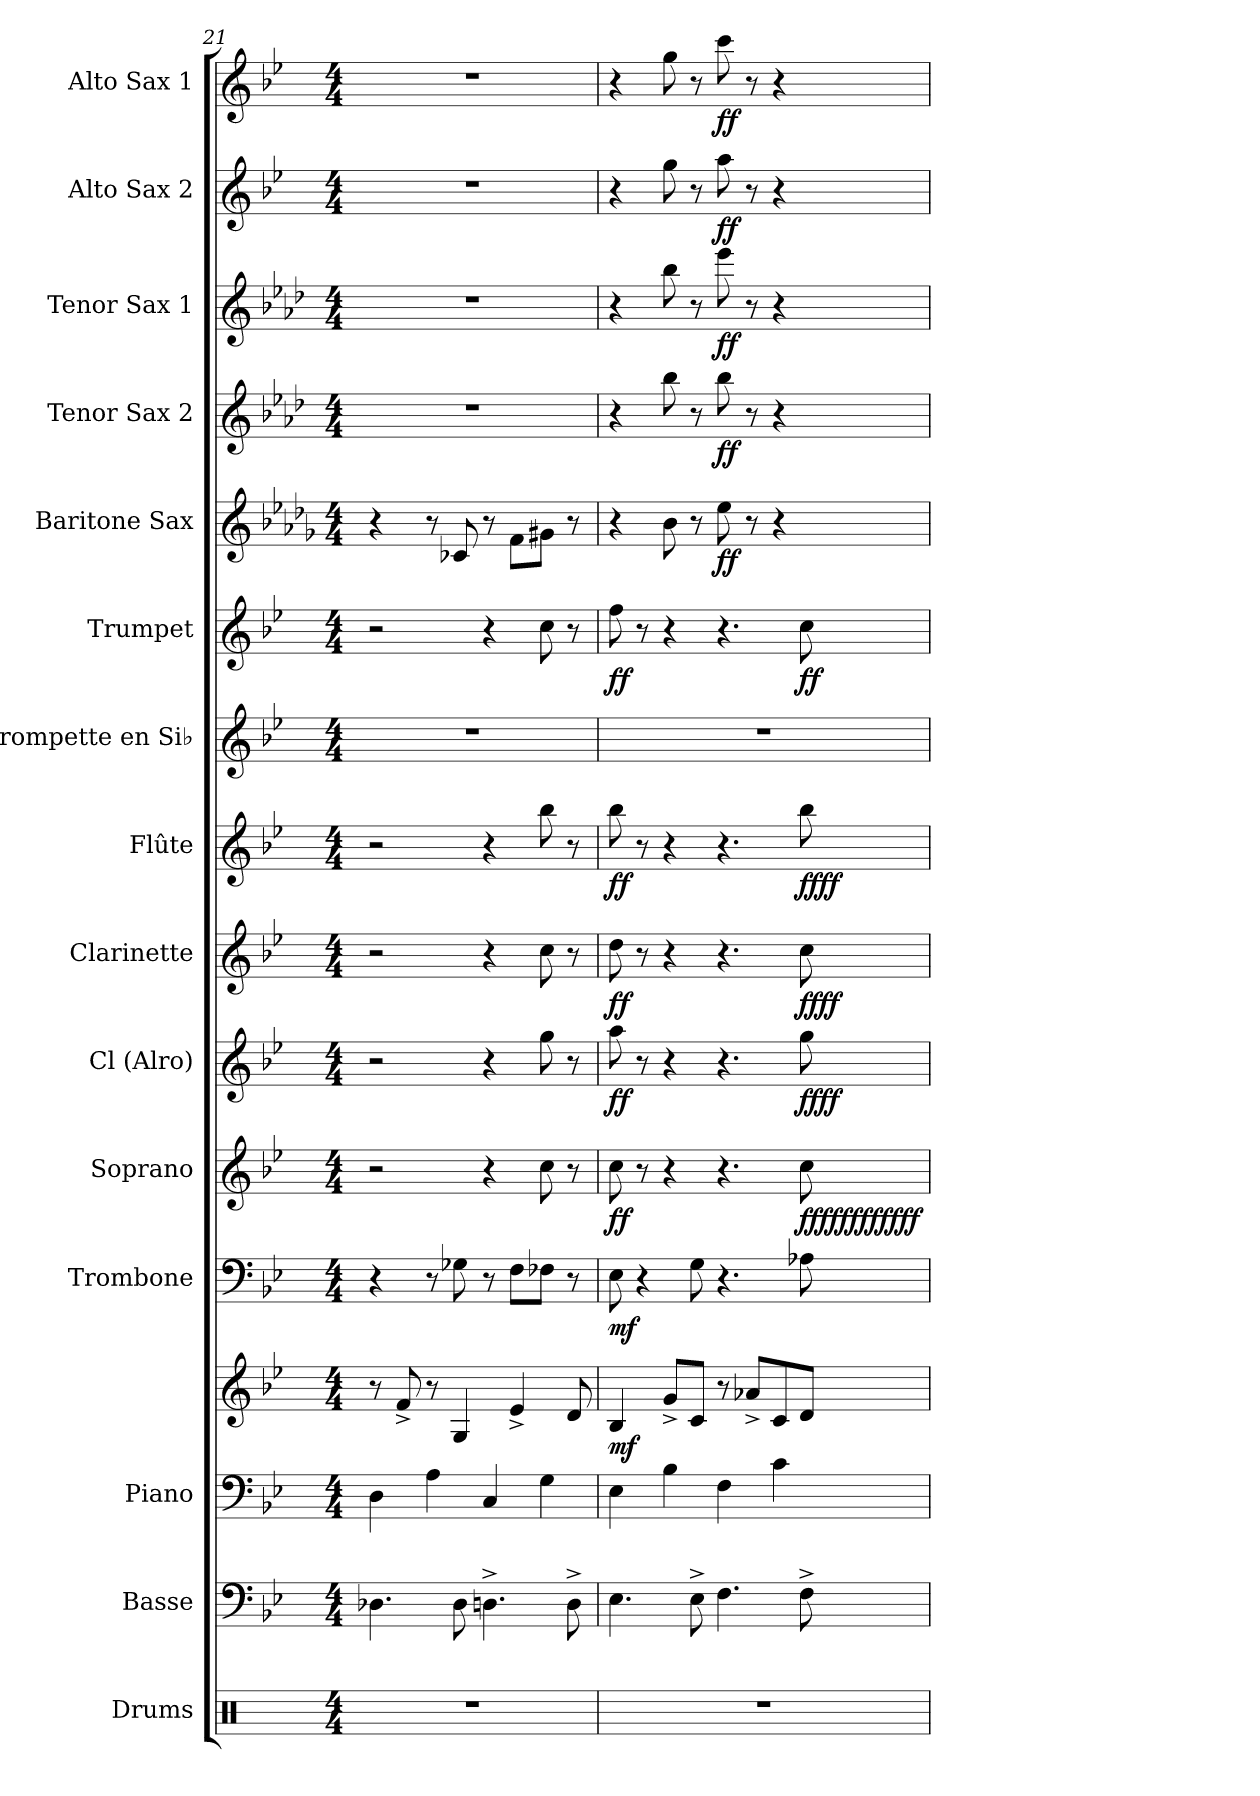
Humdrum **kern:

**kern	**kern	**kern	**kern	**dynam	**kern	**dynam	**kern	**dynam	**kern	**dynam	**kern	**dynam	**kern	**dynam	**kern	**kern	**dynam	**kern	**dynam	**kern	**dynam	**kern	**dynam	**kern	**dynam	**kern	**dynam
*part15	*part14	*part13	*part13	*part13	*part12	*part12	*part11	*part11	*part10	*part10	*part9	*part9	*part8	*part8	*part7	*part6	*part6	*part5	*part5	*part4	*part4	*part3	*part3	*part2	*part2	*part1	*part1
*staff16	*staff15	*staff14	*staff13	*staff13/14	*staff12	*staff12	*staff11	*staff11	*staff10	*staff10	*staff9	*staff9	*staff8	*staff8	*staff7	*staff6	*staff6	*staff5	*staff5	*staff4	*staff4	*staff3	*staff3	*staff2	*staff2	*staff1	*staff1
*I"Drums	*I"Basse	*I"Piano	*	*	*I"Trombone	*	*I"Soprano	*	*I"Cl (Alro)	*	*I"Clarinette	*	*I"Flûte	*	*I"Trompette en Si♭	*I"Trumpet	*	*I"Baritone Sax	*	*I"Tenor Sax 2	*	*I"Tenor Sax 1	*	*I"Alto Sax 2	*	*I"Alto Sax 1	*
*	*I'B	*I'P	*	*	*I'Tb	*	*I'Sop	*	*I'Cla	*	*I'Cl	*	*I'Fl.	*	*I'Tromp. Si♭	*I'Tp	*	*I'Bar	*	*	*	*	*	*I'Sa2	*	*I'Sa1	*
*clefX	*clefF4	*clefF4	*clefG2	*	*clefF4	*	*clefG2	*	*clefG2	*	*clefG2	*	*clefG2	*	*clefG2	*clefG2	*	*clefG2	*	*clefG2	*	*clefG2	*	*clefG2	*	*clefG2	*
*	*ITrd7c12	*	*	*	*	*	*ITrd1c2	*	*ITrd5c9	*	*ITrd1c2	*	*	*	*ITrd1c2	*ITrd1c2	*	*ITrd12c21	*	*ITrd8c14	*	*ITrd8c14	*	*ITrd5c9	*	*ITrd5c9	*
*k[]	*k[b-e-]	*k[b-e-]	*k[b-e-]	*	*k[b-e-]	*	*k[b-e-a-d-]	*	*k[b-e-a-d-g-]	*	*k[b-e-a-d-]	*	*k[b-e-]	*	*k[b-e-a-d-]	*k[b-e-a-d-]	*	*k[b-e-a-d-g-]	*	*k[b-e-a-d-]	*	*k[b-e-a-d-]	*	*k[b-e-a-d-g-]	*	*k[b-e-a-d-g-]	*
*M4/4	*M4/4	*M4/4	*M4/4	*	*M4/4	*	*M4/4	*	*M4/4	*	*M4/4	*	*M4/4	*	*M4/4	*M4/4	*	*M4/4	*	*M4/4	*	*M4/4	*	*M4/4	*	*M4/4	*
=21	=21	=21	=21	=21	=21	=21	=21	=21	=21	=21	=21	=21	=21	=21	=21	=21	=21	=21	=21	=21	=21	=21	=21	=21	=21	=21	=21
1r	4.DD-X\	4D\	8r	.	4r	.	2r	.	2r	.	2r	.	2r	.	1r	2r	.	4r	.	1r	.	1r	.	1r	.	1r	.
.	.	.	8f^/	.	.	.	.	.	.	.	.	.	.	.	.	.	.	.	.	.	.	.	.	.	.	.	.
.	.	4A\	8r	.	8r	.	.	.	.	.	.	.	.	.	.	.	.	8r	.	.	.	.	.	.	.	.	.
.	8DD-\	.	4G/	.	8G-X\	.	.	.	.	.	.	.	.	.	.	.	.	8C-X/	.	.	.	.	.	.	.	.	.
.	4.DDn^\	4C/	.	.	8r	.	4r	.	4r	.	4r	.	4r	.	.	4r	.	8r	.	.	.	.	.	.	.	.	.
.	.	.	4e-^/	.	8F\L	.	.	.	.	.	.	.	.	.	.	.	.	8F\L	.	.	.	.	.	.	.	.	.
.	.	4G\	.	.	8F-X\J	.	8b-\	.	8b-\	.	8b-\	.	8bb-\	.	.	8b-\	.	8G#X\J	.	.	.	.	.	.	.	.	.
.	8DD^\	.	8d/	.	8r	.	8r	.	8r	.	8r	.	8r	.	.	8r	.	8r	.	.	.	.	.	.	.	.	.
=22	=22	=22	=22	=22	=22	=22	=22	=22	=22	=22	=22	=22	=22	=22	=22	=22	=22	=22	=22	=22	=22	=22	=22	=22	=22	=22	=22
!	!	!	!	!LO:DY:b	!	!LO:DY:b	!	!LO:DY:b	!	!LO:DY:b	!	!LO:DY:b	!	!LO:DY:b	!	!	!LO:DY:b	!	!	!	!	!	!	!	!	!	!
1r	4.EE-\	4E-\	4B-/	mf	8E-\	mf	8b-\	ff	8cc\	ff	8cc\	ff	8bb-\	ff	1r	8ee-\	ff	4r	.	4r	.	4r	.	4r	.	4r	.
.	.	.	.	.	4r	.	8r	.	8r	.	8r	.	8r	.	.	8r	.	.	.	.	.	.	.	.	.	.	.
.	.	4B-\	8g^/L	.	.	.	4r	.	4r	.	4r	.	4r	.	.	4r	.	8B-\	.	8b-\	.	8b-\	.	8b-\	.	8b-\	.
.	8EE-^\	.	8c/J	.	8G\	.	.	.	.	.	.	.	.	.	.	.	.	8r	.	8r	.	8r	.	8r	.	8r	.
!	!	!	!	!	!	!	!	!	!	!	!	!	!	!	!	!	!	!	!LO:DY:b	!	!LO:DY:b	!	!LO:DY:b	!	!LO:DY:b	!	!LO:DY:b
.	4.FF\	4F\	8r	.	4.r	.	4.r	.	4.r	.	4.r	.	4.r	.	.	4.r	.	8e-\	ff	8b-\	ff	8ee-\	ff	8cc\	ff	8ee-\	ff
.	.	.	8a-X^/L	.	.	.	.	.	.	.	.	.	.	.	.	.	.	8r	.	8r	.	8r	.	8r	.	8r	.
.	.	4c\	8c/	.	.	.	.	.	.	.	.	.	.	.	.	.	.	4r	.	4r	.	4r	.	4r	.	4r	.
!	!	!	!	!	!	!	!	!LO:DY:b	!	!	!	!	!	!	!	!	!	!	!	!	!	!	!	!	!	!	!
!	!	!	!	!	!	!	!	!LO:DY:n=1:b	!	!	!	!	!	!	!	!	!	!	!	!	!	!	!	!	!	!	!
!	!	!	!	!	!	!	!	!LO:DY:n=2:b	!	!	!	!	!	!	!	!	!	!	!	!	!	!	!	!	!	!	!
!	!	!	!	!	!	!	!	!LO:DY:n=3:b	!	!	!	!	!	!	!	!	!	!	!	!	!	!	!	!	!	!	!
!	!	!	!	!	!	!	!	!LO:DY:n=4:b	!	!	!	!	!	!	!	!	!	!	!	!	!	!	!	!	!	!	!
!	!	!	!	!	!	!	!	!LO:DY:n=5:b	!	!	!	!	!	!	!	!	!	!	!	!	!	!	!	!	!	!	!
!	!	!	!	!	!	!	!	!LO:DY:n=6:b	!	!	!	!	!	!	!	!	!	!	!	!	!	!	!	!	!	!	!
!	!	!	!	!	!	!	!	!LO:DY:n=7:b	!	!	!	!	!	!	!	!	!	!	!	!	!	!	!	!	!	!	!
!	!	!	!	!	!	!	!	!LO:DY:n=8:b	!	!	!	!	!	!	!	!	!	!	!	!	!	!	!	!	!	!	!
!	!	!	!	!	!	!	!	!LO:DY:n=9:b	!	!	!	!	!	!	!	!	!	!	!	!	!	!	!	!	!	!	!
!	!	!	!	!	!	!	!	!LO:DY:n=10:b	!	!	!	!	!	!	!	!	!	!	!	!	!	!	!	!	!	!	!
!	!	!	!	!	!	!	!	!LO:DY:n=11:b	!	!LO:DY:b	!	!	!	!	!	!	!	!	!	!	!	!	!	!	!	!	!
!	!	!	!	!	!	!	!	!	!	!LO:DY:n=1:b	!	!	!	!	!	!	!	!	!	!	!	!	!	!	!	!	!
!	!	!	!	!	!	!	!	!	!	!LO:DY:n=2:b	!	!	!	!	!	!	!	!	!	!	!	!	!	!	!	!	!
!	!	!	!	!	!	!	!	!	!	!LO:DY:n=3:b	!	!LO:DY:b	!	!	!	!	!	!	!	!	!	!	!	!	!	!	!
!	!	!	!	!	!	!	!	!	!	!	!	!LO:DY:n=1:b	!	!	!	!	!	!	!	!	!	!	!	!	!	!	!
!	!	!	!	!	!	!	!	!	!	!	!	!LO:DY:n=2:b	!	!	!	!	!	!	!	!	!	!	!	!	!	!	!
!	!	!	!	!	!	!	!	!	!	!	!	!LO:DY:n=3:b	!	!LO:DY:b	!	!	!	!	!	!	!	!	!	!	!	!	!
!	!	!	!	!	!	!	!	!	!	!	!	!	!	!LO:DY:n=1:b	!	!	!	!	!	!	!	!	!	!	!	!	!
!	!	!	!	!	!	!	!	!	!	!	!	!	!	!LO:DY:n=2:b	!	!	!	!	!	!	!	!	!	!	!	!	!
!	!	!	!	!	!	!	!	!	!	!	!	!	!	!LO:DY:n=3:b	!	!	!LO:DY:b	!	!	!	!	!	!	!	!	!	!
!	!	!	!	!	!	!	!	!	!	!	!	!	!	!	!	!	!LO:DY:n=1:b	!	!	!	!	!	!	!	!	!	!
.	8FF^\	.	8d/J	.	8A-X\	.	8b-\	f f f f f f f f f f f f	8b-\	f f f f	8b-\	f f f f	8bb-\	f f f f	.	8b-\	f f	.	.	.	.	.	.	.	.	.	.
=	=	=	=	=	=	=	=	=	=	=	=	=	=	=	=	=	=	=	=	=	=	=	=	=	=	=	=
*-	*-	*-	*-	*-	*-	*-	*-	*-	*-	*-	*-	*-	*-	*-	*-	*-	*-	*-	*-	*-	*-	*-	*-	*-	*-	*-	*-
